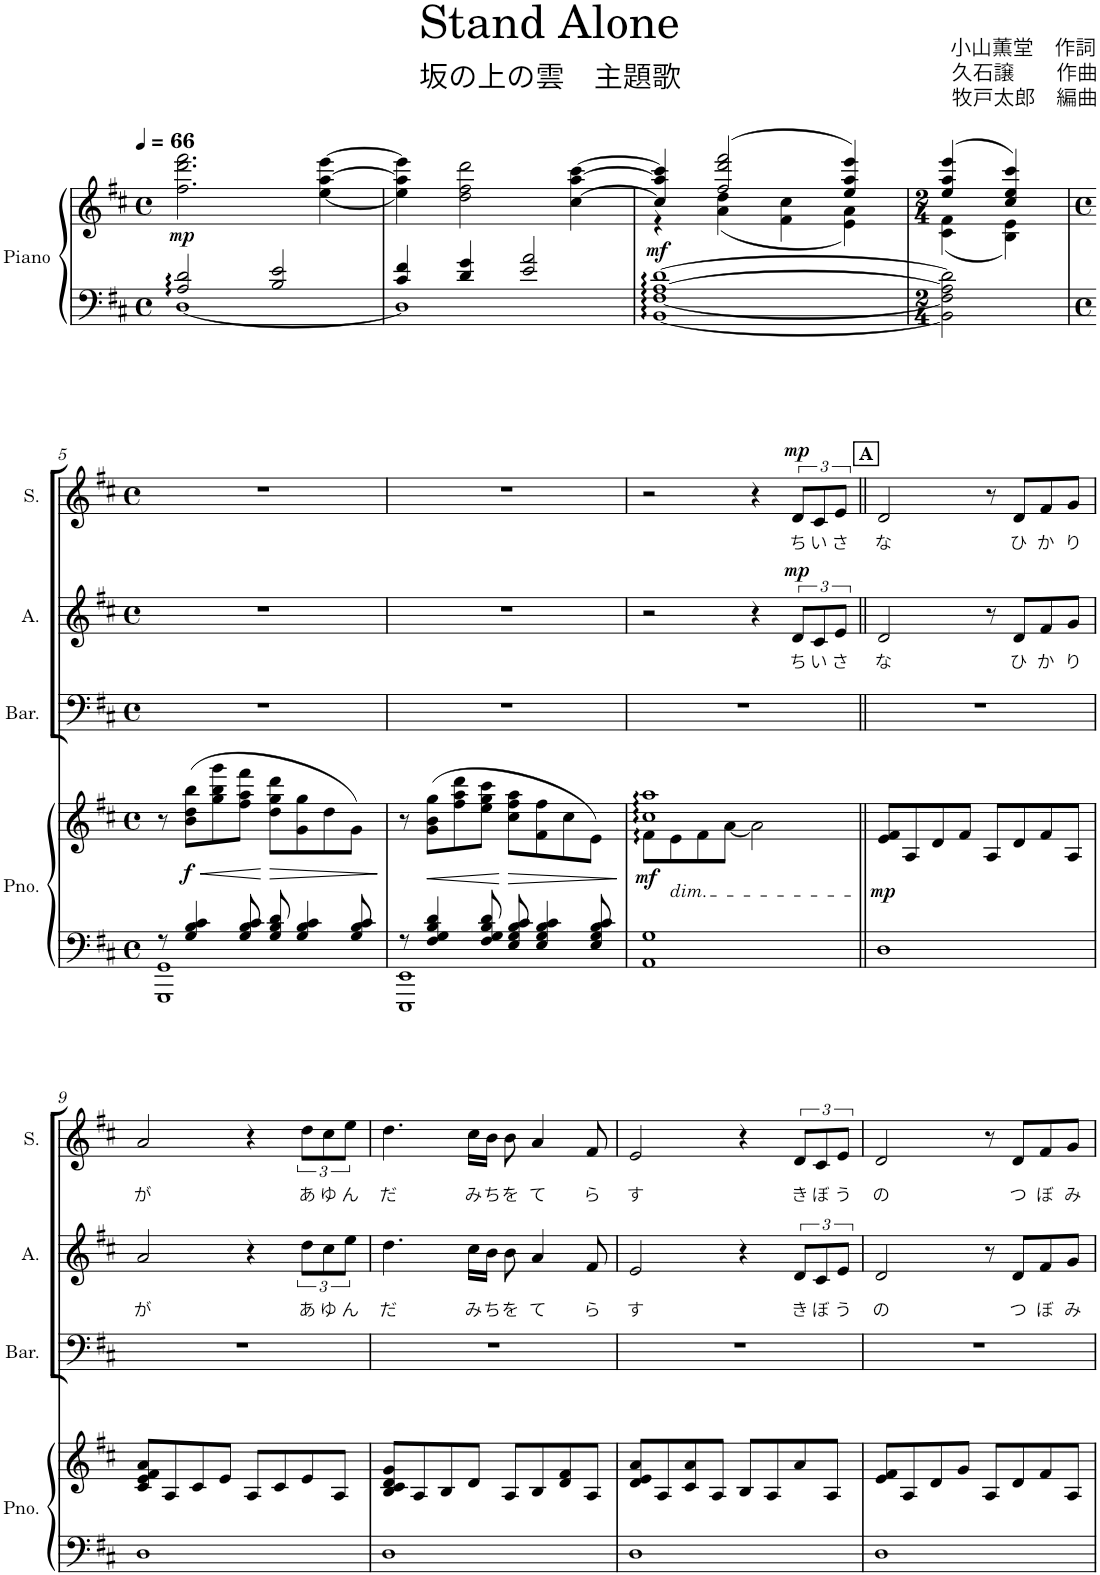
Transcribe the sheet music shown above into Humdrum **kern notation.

**kern	**kern	**dynam	**kern	**kern	**text	**dynam	**kern	**text	**dynam
*part4	*part4	*part4	*part3	*part2	*part2	*part2	*part1	*part1	*part1
*staff5	*staff4	*staff4/5	*staff3	*staff2	*staff2	*staff2	*staff1	*staff1	*staff1
*I"Piano	*	*	*I"Baritone	*I"Alto	*	*	*I"Soprano	*	*
*I'Pno.	*	*	*I'Bar.	*I'A.	*	*	*I'S.	*	*
*clefF4	*clefG2	*	*clefF4	*clefG2	*	*	*clefG2	*	*
*k[f#c#]	*k[f#c#]	*	*k[f#c#]	*k[f#c#]	*	*	*k[f#c#]	*	*
*M4/4	*M4/4	*	*M4/4	*M4/4	*	*	*M4/4	*	*
*met(c)	*met(c)	*	*met(c)	*met(c)	*	*	*met(c)	*	*
*MM66	*MM66	*	*MM66	*MM66	*	*	*MM66	*	*
=1	=1	=1	=1	=1	=1	=1	=1	=1	=1
*^	*	*	*	*	*	*	*	*	*
!	!	!	!LO:DY:b	!	!	!	!	!	!	!
2A/ 2d/	[1D	2.ff#\ 2.ddd\ 2.fff#\	mp	1r	1r	.	.	1r	.	.
2B/ 2e/	.	.	.	.	.	.	.	.	.	.
.	.	[4ee\ [4aa\ [4eee\	.	.	.	.	.	.	.	.
=2	=2	=2	=2	=2	=2	=2	=2	=2	=2	=2
4c#/ 4f#/	1D]	4ee\] 4aa\] 4eee\]	.	1r	1r	.	.	1r	.	.
4d/ 4g/	.	2dd\ 2ff#\ 2ddd\	.	.	.	.	.	.	.	.
2e/ 2a/	.	.	.	.	.	.	.	.	.	.
.	.	[4cc#\ [4aa\ [4ccc#\	.	.	.	.	.	.	.	.
*v	*v	*	*	*	*	*	*	*	*	*
=3	=3	=3	=3	=3	=3	=3	=3	=3	=3
*	*^	*	*	*	*	*	*	*	*
!	!	!	!LO:DY:a=2	!	!	!	!	!	!	!
[1BB [1F# [1A [1d	4cc#/] 4aa/] 4ccc#/]	4r	mf	1r	1r	.	.	1r	.	.
.	(2ff#/ 2ddd/ 2fff#/	(4a\ 4dd\	.	.	.	.	.	.	.	.
.	.	4f#\ 4cc#\	.	.	.	.	.	.	.	.
.	4ee/ 4aa/ 4eee/)	4e\ 4a\)	.	.	.	.	.	.	.	.
=4	=4	=4	=4	=4	=4	=4	=4	=4	=4	=4
*M2/4	*M2/4	*	*	*M2/4	*M2/4	*	*	*M2/4	*	*
2BB\] 2F#\] 2A\] 2d\]	(4ee/ 4aa/ 4eee/	(4c#\ 4f#\	.	2r	2r	.	.	2r	.	.
.	4cc#/ 4ee/ 4ccc#/)	4B\ 4e\)	.	.	.	.	.	.	.	.
*	*v	*v	*	*	*	*	*	*	*	*
!!LO:LB:g=z
=5	=5	=5	=5	=5	=5	=5	=5	=5	=5
*M4/4	*M4/4	*	*M4/4	*M4/4	*	*	*M4/4	*	*
*met(c)	*met(c)	*	*met(c)	*met(c)	*	*	*met(c)	*	*
*^	*	*	*	*	*	*	*	*	*
8r	1GGG 1GG	8r	.	1r	1r	.	.	1r	.	.
!	!	!	!LO:HP:b	!	!	!	!	!	!	!
!	!	!	!LO:DY:n=1:b	!	!	!	!	!	!	!
4G/ 4B/ 4c#/	.	(8b\ 8dd\ 8bb\L	< f	.	.	.	.	.	.	.
.	.	8gg\ 8bb\ 8ggg\	.	.	.	.	.	.	.	.
8G/ 8B/ 8c#/	.	8ff#\ 8aa\ 8fff#\J	.	.	.	.	.	.	.	.
!	!	!	!LO:HP:n=1:b	!	!	!	!	!	!	!
8G/ 8B/ 8d/	.	8dd\ 8gg\ 8ddd\L	[ >	.	.	.	.	.	.	.
4G/ 4B/ 4c#/	.	8g\ 8gg\	.	.	.	.	.	.	.	.
.	.	8dd\	.	.	.	.	.	.	.	.
8G/ 8B/ 8c#/	.	8g\J)	.	.	.	.	.	.	.	.
*v	*v	*	*	*	*	*	*	*	*	*
.	.	]	.	.	.	.	.	.	.
=6	=6	=6	=6	=6	=6	=6	=6	=6	=6
*^	*	*	*	*	*	*	*	*	*
8r	1EEE 1EE	8r	.	1r	1r	.	.	1r	.	.
!	!	!	!LO:HP:b	!	!	!	!	!	!	!
4F#/ 4G/ 4B/ 4d/	.	(8g\ 8b\ 8gg\L	<	.	.	.	.	.	.	.
.	.	8ff#\ 8aa\ 8ddd\	.	.	.	.	.	.	.	.
8F#/ 8G/ 8B/ 8d/	.	8ee\ 8gg\ 8ccc#\J	.	.	.	.	.	.	.	.
!	!	!	!LO:HP:n=1:b	!	!	!	!	!	!	!
8E/ 8G/ 8B/ 8c#/	.	8cc#\ 8ff#\ 8aa\L	[ >	.	.	.	.	.	.	.
4E/ 4G/ 4B/ 4c#/	.	8f#\ 8ff#\	.	.	.	.	.	.	.	.
.	.	8cc#\	.	.	.	.	.	.	.	.
8E/ 8G/ 8B/ 8c#/	.	8e\J)	.	.	.	.	.	.	.	.
*v	*v	*	*	*	*	*	*	*	*	*
.	.	]	.	.	.	.	.	.	.
=7	=7	=7	=7	=7	=7	=7	=7	=7	=7
*	*^	*	*	*	*	*	*	*	*
!	!	!	!LO:DY:b	!	!	!	!	!	!	!
1AA 1G	1cc# 1aa	8f#\L	mf	1r	2r	.	.	2r	.	.
!	!	!LO:TX:b:i:t=dim.	!	!	!	!	!	!	!	!
.	.	8e\	.	.	.	.	.	.	.	.
.	.	8f#\	.	.	.	.	.	.	.	.
.	.	[8a\J	.	.	.	.	.	.	.	.
.	.	2a\]	.	.	4r	.	.	4r	.	.
!	!	!	!	!	!	!LO:LY:b	!LO:DY:a	!	!LO:LY:b	!LO:DY:a
.	.	.	.	.	12d/L	ち	mp	12d/L	ち	mp
!	!	!	!	!	!	!LO:LY:b	!	!	!LO:LY:b	!
.	.	.	.	.	12c#/	い	.	12c#/	い	.
!	!	!	!	!	!	!LO:LY:b	!	!	!LO:LY:b	!
.	.	.	.	.	12e/J	さ	.	12e/J	さ	.
*	*v	*v	*	*	*	*	*	*	*	*
!!LO:REH:place=s1:a:B:cj:t=A
=8||	=8||	=8||	=8||	=8||	=8||	=8||	=8||	=8||	=8||
!	!	!LO:DY:b	!	!	!LO:LY:b	!	!	!LO:LY:b	!
1D	8e/ 8f#/L	mp	1r	2d/	な	.	2d/	な	.
.	8A/	.	.	.	.	.	.	.	.
.	8d/	.	.	.	.	.	.	.	.
.	8f#/J	.	.	.	.	.	.	.	.
.	8A/L	.	.	8r	.	.	8r	.	.
!	!	!	!	!	!LO:LY:b	!	!	!LO:LY:b	!
.	8d/	.	.	8d/L	ひ	.	8d/L	ひ	.
!	!	!	!	!	!LO:LY:b	!	!	!LO:LY:b	!
.	8f#/	.	.	8f#/	か	.	8f#/	か	.
!	!	!	!	!	!LO:LY:b	!	!	!LO:LY:b	!
.	8A/J	.	.	8g/J	り	.	8g/J	り	.
!!LO:LB:g=z
=9	=9	=9	=9	=9	=9	=9	=9	=9	=9
!	!	!	!	!	!LO:LY:b	!	!	!LO:LY:b	!
1D	8c#/ 8e/ 8f#/ 8a/L	.	1r	2a/	が	.	2a/	が	.
.	8A/	.	.	.	.	.	.	.	.
.	8c#/	.	.	.	.	.	.	.	.
.	8e/J	.	.	.	.	.	.	.	.
.	8A/L	.	.	4r	.	.	4r	.	.
.	8c#/	.	.	.	.	.	.	.	.
!	!	!	!	!	!LO:LY:b	!	!	!LO:LY:b	!
.	8e/	.	.	12dd\L	あ	.	12dd\L	あ	.
!	!	!	!	!	!LO:LY:b	!	!	!LO:LY:b	!
.	.	.	.	12cc#\	ゆ	.	12cc#\	ゆ	.
.	8A/J	.	.	.	.	.	.	.	.
!	!	!	!	!	!LO:LY:b	!	!	!LO:LY:b	!
.	.	.	.	12ee\J	ん	.	12ee\J	ん	.
=10	=10	=10	=10	=10	=10	=10	=10	=10	=10
!	!	!	!	!	!LO:LY:b	!	!	!LO:LY:b	!
1D	8B/ 8c#/ 8d/ 8g/L	.	1r	4.dd\	だ	.	4.dd\	だ	.
.	8A/	.	.	.	.	.	.	.	.
.	8B/	.	.	.	.	.	.	.	.
!	!	!	!	!	!LO:LY:b	!	!	!LO:LY:b	!
.	8d/J	.	.	16cc#\LL	み	.	16cc#\LL	み	.
!	!	!	!	!	!LO:LY:b	!	!	!LO:LY:b	!
.	.	.	.	16b\JJ	ち	.	16b\JJ	ち	.
!	!	!	!	!	!LO:LY:b	!	!	!LO:LY:b	!
.	8A/L	.	.	8b\	を	.	8b\	を	.
!	!	!	!	!	!LO:LY:b	!	!	!LO:LY:b	!
.	8B/	.	.	4a/	て	.	4a/	て	.
.	8d/ 8f#/	.	.	.	.	.	.	.	.
!	!	!	!	!	!LO:LY:b	!	!	!LO:LY:b	!
.	8A/J	.	.	8f#/	ら	.	8f#/	ら	.
=11	=11	=11	=11	=11	=11	=11	=11	=11	=11
!	!	!	!	!	!LO:LY:b	!	!	!LO:LY:b	!
1D	8d/ 8e/ 8a/L	.	1r	2e/	す	.	2e/	す	.
.	8A/	.	.	.	.	.	.	.	.
.	8c#/ 8a/	.	.	.	.	.	.	.	.
.	8A/J	.	.	.	.	.	.	.	.
.	8B/L	.	.	4r	.	.	4r	.	.
.	8A/	.	.	.	.	.	.	.	.
!	!	!	!	!	!LO:LY:b	!	!	!LO:LY:b	!
.	8a/	.	.	12d/L	き	.	12d/L	き	.
!	!	!	!	!	!LO:LY:b	!	!	!LO:LY:b	!
.	.	.	.	12c#/	ぼ	.	12c#/	ぼ	.
.	8A/J	.	.	.	.	.	.	.	.
!	!	!	!	!	!LO:LY:b	!	!	!LO:LY:b	!
.	.	.	.	12e/J	う	.	12e/J	う	.
=12	=12	=12	=12	=12	=12	=12	=12	=12	=12
!	!	!	!	!	!LO:LY:b	!	!	!LO:LY:b	!
1D	8e/ 8f#/L	.	1r	2d/	の	.	2d/	の	.
.	8A/	.	.	.	.	.	.	.	.
.	8d/	.	.	.	.	.	.	.	.
.	8g/J	.	.	.	.	.	.	.	.
.	8A/L	.	.	8r	.	.	8r	.	.
!	!	!	!	!	!LO:LY:b	!	!	!LO:LY:b	!
.	8d/	.	.	8d/L	つ	.	8d/L	つ	.
!	!	!	!	!	!LO:LY:b	!	!	!LO:LY:b	!
.	8f#/	.	.	8f#/	ぼ	.	8f#/	ぼ	.
!	!	!	!	!	!LO:LY:b	!	!	!LO:LY:b	!
.	8A/J	.	.	8g/J	み	.	8g/J	み	.
=	=	=	=	=	=	=	=	=	=
*-	*-	*-	*-	*-	*-	*-	*-	*-	*-
